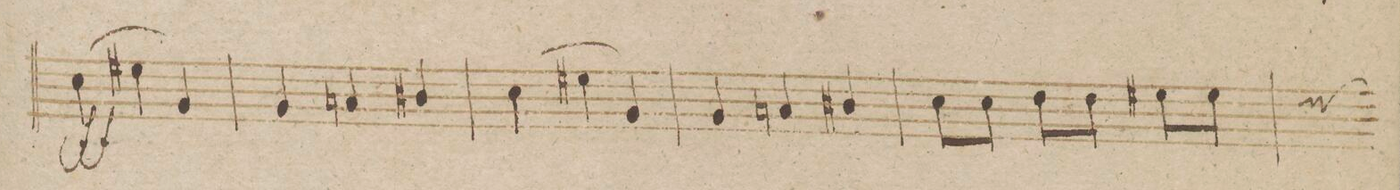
**kern	**dynam
*I"Viola.	*
*clefC3	*
*k[b-]	*
*M3/4	*
(4d\	ff
4f#X\	.
4A/)	.
=49	=49
4A/	.
4Bn/	.
4c#X/	.
=50	=50
(4d\	.
4f#X\	.
4A/)	.
=51	=51
4A/	.
4Bn/	.
4c#X/	.
=52	=52
*null	*
8d\L	.
8d\J	.
8e\L	.
8e\J	.
8f#X\L	.
8f#\J	.
*custos	*
=53	=53
*-	*-
